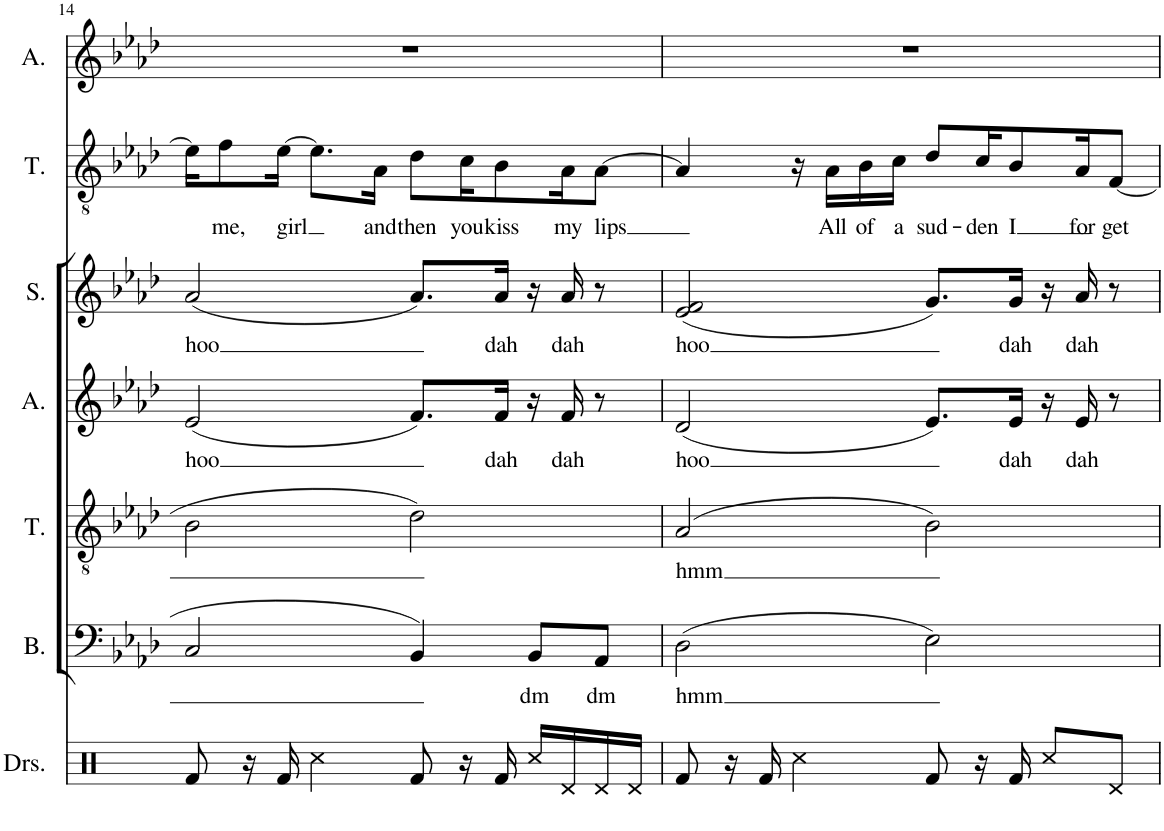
**kern	**kern	**text	**kern	**text	**kern	**text	**kern	**text	**kern	**text	**kern
*part7	*part6	*part6	*part5	*part5	*part4	*part4	*part3	*part3	*part2	*part2	*part1
*staff7	*staff6	*staff6	*staff5	*staff5	*staff4	*staff4	*staff3	*staff3	*staff2	*staff2	*staff1
*I"Drumset	*I"Bass	*	*I"Tenor	*	*I"Alto	*	*I"Soprano	*	*I"Tenor	*	*I"Alto
*I'Drs.	*I'B.	*	*I'T.	*	*I'A.	*	*I'S.	*	*I'T.	*	*I'A.
!!LO:PB:g=z
*clefX	*clefF4	*	*clefGv2	*	*clefG2	*	*clefG2	*	*clefGv2	*	*clefG2
*k[]	*k[b-e-a-d-]	*	*k[b-e-a-d-]	*	*k[b-e-a-d-]	*	*k[b-e-a-d-]	*	*k[b-e-a-d-]	*	*k[b-e-a-d-]
*M4/4	*M4/4	*	*M4/4	*	*M4/4	*	*M4/4	*	*M4/4	*	*M4/4
=14	=14	=14	=14	=14	=14	=14	=14	=14	=14	=14	=14
!	!	!	!	!	!	!LO:LY:b	!	!LO:LY:b	!	!	!
8Rf/	2C/	.	2B-\	.	(2e-/	hoo	(2a-/	hoo	16e-\KL]	.	1r
!	!	!	!	!	!	!	!	!	!	!LO:LY:b	!
.	.	.	.	.	.	.	.	.	8f\	me,	.
16r	.	.	.	.	.	.	.	.	.	.	.
!	!	!	!	!	!	!	!	!	!	!LO:LY:b	!
16Rf/	.	.	.	.	.	.	.	.	[16e-\Jk	girl	.
4Rcc\	.	.	.	.	.	.	.	.	8.e-\L]	.	.
!	!	!	!	!	!	!	!	!	!	!LO:LY:b	!
.	.	.	.	.	.	.	.	.	16A-\Jk	and	.
!	!	!	!	!	!	!	!	!	!	!LO:LY:b	!
8Rf/	4BB-/	.	2d-\	.	8.f/L)	.	8.a-/L)	.	8d-\L	then	.
!	!	!	!	!	!	!	!	!	!	!LO:LY:b	!
16r	.	.	.	.	.	.	.	.	16c\K	you	.
!	!	!	!	!	!	!LO:LY:b	!	!LO:LY:b	!	!LO:LY:b	!
16Rf/	.	.	.	.	16f/Jk	dah	16a-/Jk	dah	8B-\	kiss	.
!	!	!LO:LY:b	!	!	!	!	!	!	!	!	!
16Rcc/LL	8BB-/L	dm	.	.	16r	.	16r	.	.	.	.
!	!	!	!	!	!	!LO:LY:b	!	!LO:LY:b	!	!LO:LY:b	!
16Rd/	.	.	.	.	16f/	dah	16a-/	dah	16A-\K	my	.
!	!	!LO:LY:b	!	!	!	!	!	!	!	!LO:LY:b	!
16Rd/	8AA-/J	dm	.	.	8r	.	8r	.	[8A-\J	lips	.
16Rd/JJ	.	.	.	.	.	.	.	.	.	.	.
=15	=15	=15	=15	=15	=15	=15	=15	=15	=15	=15	=15
!	!	!LO:LY:b	!	!LO:LY:b	!	!LO:LY:b	!	!LO:LY:b	!	!	!
8Rf/	(2D-\	hmm	(2A-/	hmm	(2d-/	hoo	(2e-/ 2f/	hoo	4A-/]	.	1r
16r	.	.	.	.	.	.	.	.	.	.	.
16Rf/	.	.	.	.	.	.	.	.	.	.	.
4Rcc\	.	.	.	.	.	.	.	.	16r	.	.
!	!	!	!	!	!	!	!	!	!	!LO:LY:b	!
.	.	.	.	.	.	.	.	.	16A-\LL	All	.
!	!	!	!	!	!	!	!	!	!	!LO:LY:b	!
.	.	.	.	.	.	.	.	.	16B-\	of	.
!	!	!	!	!	!	!	!	!	!	!LO:LY:b	!
.	.	.	.	.	.	.	.	.	16c\JJ	a	.
!	!	!	!	!	!	!	!	!	!	!LO:LY:b	!
8Rf/	2E-\)	.	2B-\)	.	8.e-/L)	.	8.g/L)	.	8d-/L	sud-	.
!	!	!	!	!	!	!	!	!	!	!LO:LY:b	!
16r	.	.	.	.	.	.	.	.	16c/K	-den	.
!	!	!	!	!	!	!LO:LY:b	!	!LO:LY:b	!	!LO:LY:b	!
16Rf/	.	.	.	.	16e-/Jk	dah	16g/Jk	dah	8B-/	I	.
8Rcc/L	.	.	.	.	16r	.	16r	.	.	.	.
!	!	!	!	!	!	!LO:LY:b	!	!LO:LY:b	!	!LO:LY:b	!
.	.	.	.	.	16e-/	dah	16a-/	dah	16A-/K	for	.
!	!	!	!	!	!	!	!	!	!	!LO:LY:b	!
8Rd/J	.	.	.	.	8r	.	8r	.	[8F/J	get	.
=	=	=	=	=	=	=	=	=	=	=	=
*-	*-	*-	*-	*-	*-	*-	*-	*-	*-	*-	*-
